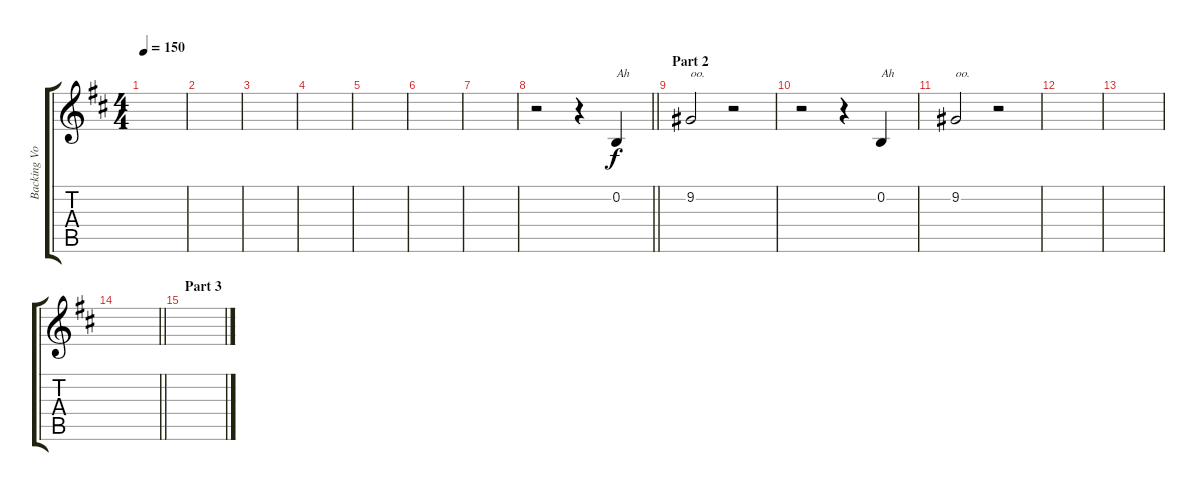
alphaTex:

\track ("Backing Vocals - Ben Johnston" "Backing Vo") {instrument altosax}
\staff {score tabs}
\tuning (E4 B3 G3 D3 A2 E2) {hide}
\ts (4 4)
\tempo 150
\clef g2
\ks d
|
|
|
|
|
|
|
\barLineRight lightlight
r.2 r.4 0.2.4{txt "Ah"} |
\section ("" "Part 2")
9.2.2{txt "oo."} r.2 |
r.2 r.4 0.2.4{txt "Ah"} |
9.2.2{txt "oo."} r.2 |
|
|
\barLineRight lightlight
|
\section ("" "Part 3")
